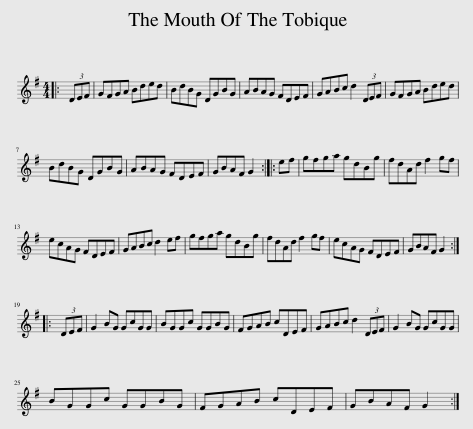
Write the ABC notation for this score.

X:1
L:1/8
M:4/4
I:linebreak $
K:G
V:1 treble
V:1
|: (3DEF | GFGA Bded | BdBG DGBG | ABAG FDEF | GABc d2 (3DEF | %5
 GFGA Bded |$ BdBG DGBG | ABAG FDEF | GBAF G2 :: ef | %10
 gfga gdBg | fdAd f2 gf |$ ecAG FDEF | GABc d2 ef | gfga gdBg | %15
 fdAd f2 gf | ecAG FDEF | GBAF G2 ::$ (3DEF | G2 BG GcGG | %20
 BGGc GGBG | FGAB cDEF | GABc d2 (3DEF | G2 BG GcGG |$ BGGc GGBG | %25
 FGAB cDEF | GBAF G2 :| %27
